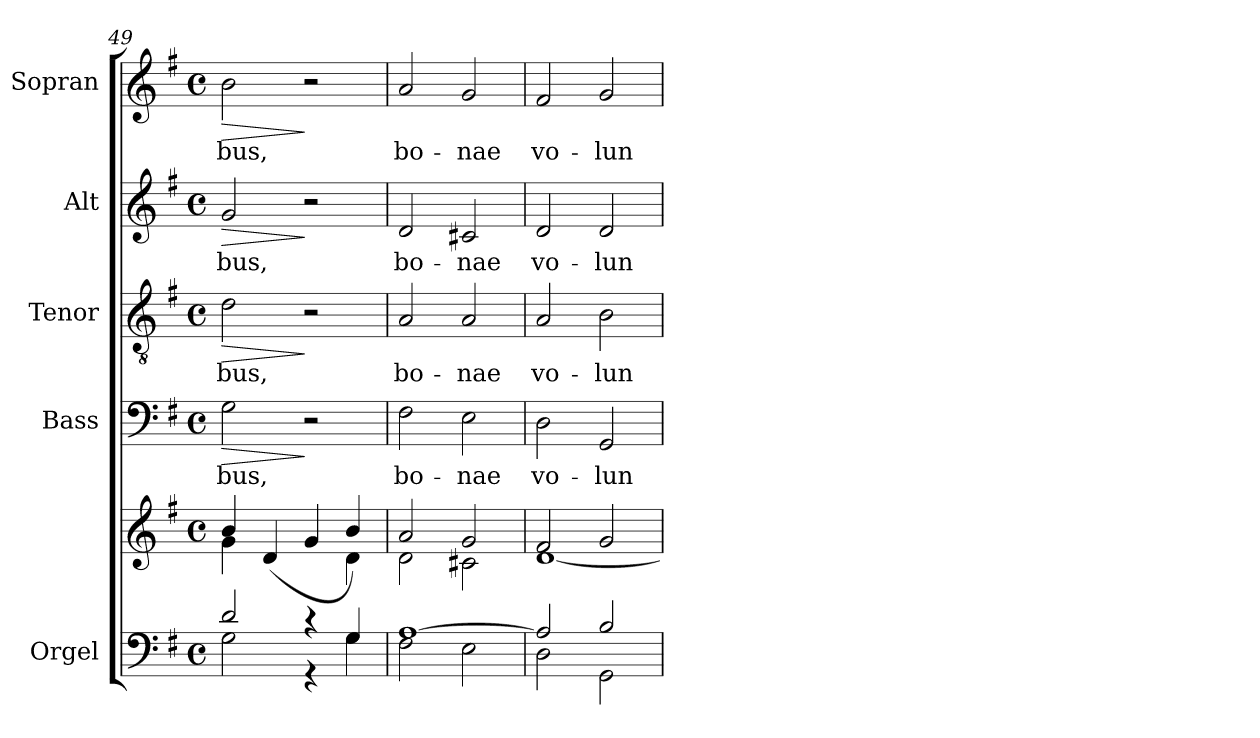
**kern	**kern	**kern	**text	**dynam	**kern	**text	**dynam	**kern	**text	**dynam	**kern	**text	**dynam
*part5	*part5	*part4	*part4	*part4	*part3	*part3	*part3	*part2	*part2	*part2	*part1	*part1	*part1
*staff6	*staff5	*staff4	*staff4	*staff4	*staff3	*staff3	*staff3	*staff2	*staff2	*staff2	*staff1	*staff1	*staff1
*I"Orgel	*	*I"Bass	*	*	*I"Tenor	*	*	*I"Alt	*	*	*I"Sopran	*	*
*I'Org.	*	*I'B.	*	*	*I'T.	*	*	*I'A.	*	*	*I'S.	*	*
*clefF4	*clefG2	*clefF4	*	*	*clefGv2	*	*	*clefG2	*	*	*clefG2	*	*
*k[f#]	*k[f#]	*k[f#]	*	*	*k[f#]	*	*	*k[f#]	*	*	*k[f#]	*	*
*G:	*G:	*G:	*	*	*G:	*	*	*G:	*	*	*G:	*	*
*M4/4	*M4/4	*M4/4	*	*	*M4/4	*	*	*M4/4	*	*	*M4/4	*	*
*met(c)	*met(c)	*met(c)	*	*	*met(c)	*	*	*met(c)	*	*	*met(c)	*	*
=49	=49	=49	=49	=49	=49	=49	=49	=49	=49	=49	=49	=49	=49
*^	*^	*	*	*	*	*	*	*	*	*	*	*	*
!	!	!	!	!	!LO:LY:b	!LO:HP:b	!	!LO:LY:b	!LO:HP:b	!	!LO:LY:b	!LO:HP:b	!	!LO:LY:b	!LO:HP:b
2d/	2G\	4b/	4g\	2G\	-bus,	>	2d\	-bus,	>	2g/	-bus,	>	2b\	-bus,	>
.	.	(>4d/	2ryy	.	.	.	.	.	.	.	.	.	.	.	.
4r	4r	4g/	.	2r	.	]	2r	.	]	2r	.	]	2r	.	]
4G/	4G\	4b/)	4d\	.	.	.	.	.	.	.	.	.	.	.	.
=50	=50	=50	=50	=50	=50	=50	=50	=50	=50	=50	=50	=50	=50	=50	=50
!	!	!	!	!	!LO:LY:b	!	!	!LO:LY:b	!	!	!LO:LY:b	!	!	!LO:LY:b	!
[>1A	2F#\	2a/	2d\	2F#\	bo-	.	2A/	bo-	.	2d/	bo-	.	2a/	bo-	.
!	!	!	!	!	!LO:LY:b	!	!	!LO:LY:b	!	!	!LO:LY:b	!	!	!LO:LY:b	!
.	2E\	2g/	2c#X\	2E\	-nae	.	2A/	-nae	.	2c#X/	-nae	.	2g/	-nae	.
=51	=51	=51	=51	=51	=51	=51	=51	=51	=51	=51	=51	=51	=51	=51	=51
!	!	!	!	!	!LO:LY:b	!	!	!LO:LY:b	!	!	!LO:LY:b	!	!	!LO:LY:b	!
2A/]	2D\	2f#/	[<1d	2D\	vo-	.	2A/	vo-	.	2d/	vo-	.	2f#/	vo-	.
!	!	!	!	!	!LO:LY:b	!	!	!LO:LY:b	!	!	!LO:LY:b	!	!	!LO:LY:b	!
2B/	2GG\	2g/	.	2GG/	-lun-	.	2B\	-lun-	.	2d/	-lun-	.	2g/	-lun-	.
*v	*v	*	*	*	*	*	*	*	*	*	*	*	*	*	*
*	*v	*v	*	*	*	*	*	*	*	*	*	*	*	*
=	=	=	=	=	=	=	=	=	=	=	=	=	=
*-	*-	*-	*-	*-	*-	*-	*-	*-	*-	*-	*-	*-	*-
